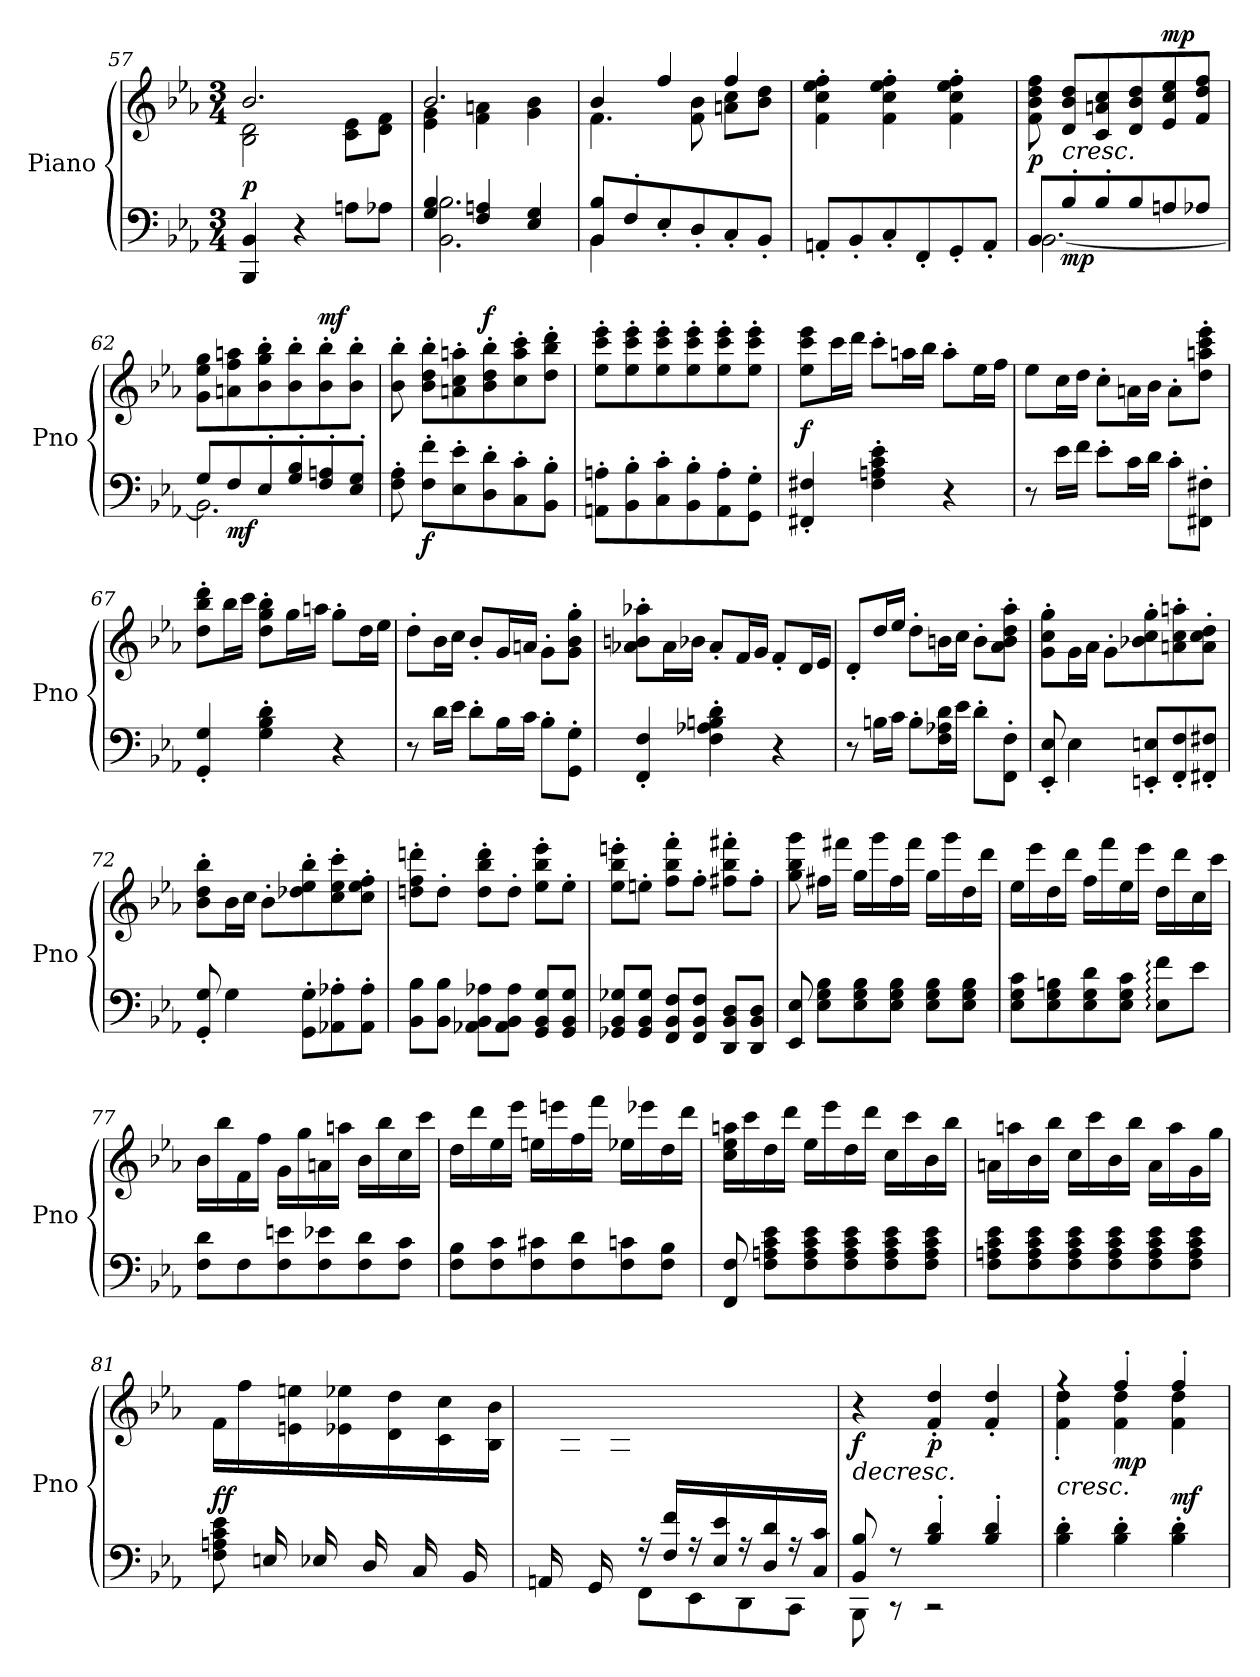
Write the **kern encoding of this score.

**kern	**kern	**dynam
*part1	*part1	*part1
*staff2	*staff1	*staff1/2
*I"Piano	*	*
*I'Pno	*	*
!!LO:LB:g=z
*clefF4	*clefG2	*
*k[b-e-a-]	*k[b-e-a-]	*
*M3/4	*M3/4	*
=57	=57	=57
*	*^	*
!	!	!	!LO:DY:a=2
4BBB-/ 4BB-/	2.b-/	2B-\ 2d\	p
4r	.	.	.
8An\L	.	8c\ 8e-\L	.
8A-X\J	.	8d\ 8f\J	.
=58	=58	=58	=58
*^	*	*	*
4G/ 4B-/	2.BB-\ 2.B-\	2.b-/	4e-\ 4g\	.
4F/ 4An/	.	.	4f\ 4an\	.
4E-/ 4G/	.	.	4g\ 4b-\	.
=59	=59	=59	=59	=59
8BB-/ 8B-/L	4BB-\	4b-/	4.f\	.
8F'/	.	.	.	.
8E-'/	2ryy	4ff/	.	.
8D'/	.	.	8f\ 8b-\	.
8C'/	.	4ff/	8an\ 8cc\L	.
8BB-'/J	.	.	8b-\ 8dd\J	.
*v	*v	*	*	*
*	*v	*v	*
=60	=60	=60
8AAn'/L	4f\' 4cc\' 4ee-\' 4ff\'	.
8BB-'/	.	.
8C'/	4f\' 4cc\' 4ee-\' 4ff\'	.
8FF'/	.	.
8GG'/	4f\' 4cc\' 4ee-\' 4ff\'	.
8AA'/J	.	.
=61	=61	=61
*^	*	*
!	!	!	!LO:DY:b
8BB-/L	[2.BB-\	8f\ 8b-\ 8dd\ 8ff\	p
!	!	!	!LO:HP:b
!	!	!	!LO:DY:n=1:b=2
8B-'/	.	8d/ 8b-/ 8dd/L	< mp
8B-'/	.	8c/ 8an/ 8cc/	.
8B-/	.	8d/ 8b-/ 8dd/	.
!	!	!	!LO:DY:n=2:a
8An/	.	8e-/ 8cc/ 8ee-/	mp
8A-X/J	.	8f/ 8dd/ 8ff/J	.
=62	=62	=62	=62
8G/L	2.BB-\]	8g\ 8ee-\ 8gg\L	.
!	!	!	!LO:DY:b=2
8F/	.	8an\ 8ff\ 8aan\	mf
8E-'/	.	8b-\' 8gg\' 8bb-\'	.
8G/' 8B-/'	.	8b-\' 8bb-\'	.
!	!	!	!LO:DY:a
8F/' 8An/'	.	8b-\' 8bb-\'	mf
8E-/' 8G/'J	.	8b-\' 8bb-\'J	.
*v	*v	*	*
!!LO:PB:g=z
=63	=63	=63
8F\' 8A-\'	8b-\' 8bb-\'	.
!	!	!LO:DY:b=2
8F\' 8f\'L	8b-\' 8dd\' 8bb-\'L	f
8E-\' 8e-\'	8an\' 8cc\' 8aan\'	.
!	!	!LO:DY:a
8D\' 8d\'	8b-\' 8dd\' 8bb-\'	f
8C\' 8c\'	8cc\' 8aa\' 8ccc\'	.
8BB-\' 8B-\'J	8dd\' 8bb-\' 8ddd\'J	.
=64	=64	=64
8AAn\' 8An\'L	8ee-\' 8ccc\' 8eee-\'L	.
8BB-\' 8B-\'	8ee-\' 8ccc\' 8eee-\'	.
8C\' 8c\'	8ee-\' 8ccc\' 8eee-\'	.
8BB-\' 8B-\'	8ee-\' 8ccc\' 8eee-\'	.
8AA\' 8A\'	8ee-\' 8ccc\' 8eee-\'	.
8GG\' 8G\'J	8ee-\' 8ccc\' 8eee-\'J	.
.	.	[
=65	=65	=65
!	!	!LO:DY:a=2
4FF#X/' 4F#X/'	8ee-\ 8ccc\ 8eee-\L	f
.	16ccc\L	.
.	16ddd\JJ	.
4F#\' 4An\' 4c\' 4e-\'	8ccc'\L	.
.	16aan\L	.
.	16bb-\JJ	.
4r	8aa'\L	.
.	16ee-\L	.
.	16ff\JJ	.
=66	=66	=66
8r	8ee-\L	.
16e-\LL	16cc\L	.
16f\JJ	16dd\JJ	.
8e-'\L	8cc'\L	.
16c\L	16an\L	.
16d\JJ	16b-\JJ	.
8c'\L	8a'\L	.
8FF#X\' 8F#X\'J	8dd\' 8aan\' 8ccc\' 8eee-\'J	.
!!LO:LB:g=z
=67	=67	=67
4GG/' 4G/'	8dd\' 8bb-\' 8ddd\'L	.
.	16bb-\L	.
.	16ccc\JJ	.
4G\' 4B-\' 4d\'	8dd\' 8gg\' 8bb-\'L	.
.	16gg\L	.
.	16aan\JJ	.
4r	8gg'\L	.
.	16dd\L	.
.	16ee-\JJ	.
=68	=68	=68
8r	8dd'\L	.
16d\LL	16b-\L	.
16e-\JJ	16cc\JJ	.
8d'\L	8b-'/L	.
16B-\L	16g/L	.
16c\JJ	16an/JJ	.
8B-'\L	8g'\L	.
8GG\' 8G\'J	8g\' 8b-\' 8gg\'J	.
=69	=69	=69
4FF/' 4F/'	8a-X\' 8bn\' 8aa-X\'L	.
.	16a-\L	.
.	16b-X\JJ	.
4F\' 4A-X\' 4Bn\' 4d\'	8a-'/L	.
.	16f/L	.
.	16g/JJ	.
4r	8f'/L	.
.	16d/L	.
.	16e-/JJ	.
=70	=70	=70
8r	8d'/L	.
16Bn\LL	16dd/L	.
16c\JJ	16ee-/JJ	.
8B'\L	8dd'\L	.
16F\ 16A-X\ 16d\L	16bn\L	.
16e-\JJ	16cc\JJ	.
8d'\L	8b'\L	.
8FF\' 8F\'J	8a-\' 8b\' 8dd\' 8aa-\'J	.
!!LO:LB:g=z
=71	=71	=71
8EE-/' 8E-/'	8g\' 8cc\' 8gg\'L	.
4E-\	16g\L	.
.	16a-\JJ	.
.	8g'\L	.
8EEn/' 8En/'L	8b-X\' 8cc\' 8gg\'	.
8FF/' 8F/'	8an\' 8cc\' 8aan\'	.
8FF#X/' 8F#X/'J	8a\' 8cc\' 8dd\'J	.
=72	=72	=72
8GG/' 8G/'	8b-\' 8dd\' 8bb-\'L	.
4G\	16b-\L	.
.	16cc\JJ	.
.	8b-'\L	.
8GG\' 8G\'L	8dd-X\' 8ee-\' 8bb-\'	.
8AA-X\' 8A-X\'	8cc\' 8ee-\' 8ccc\'	.
8AA-\' 8A-\'J	8cc\' 8ee-\' 8ff\'J	.
=73	=73	=73
8BB-\ 8B-\L	8ddn\' 8ff\' 8dddn\'L	.
8BB-\ 8B-\J	8dd'\J	.
8AA-X\ 8BB-\ 8A-X\L	8dd\' 8bb-\' 8ddd\'L	.
8AA-\ 8BB-\ 8A-\J	8dd'\J	.
8GG/ 8BB-/ 8G/L	8ee-\' 8bb-\' 8eee-\'L	.
8GG/ 8BB-/ 8G/J	8ee-'\J	.
!!LO:LB:g=z
=74	=74	=74
8GG-X/ 8BB-/ 8G-X/L	8ee-\' 8bb-\' 8eeen\'L	.
8GG-/ 8BB-/ 8G-/J	8een'\J	.
8FF/ 8BB-/ 8F/L	8ff\' 8bb-\' 8fff\'L	.
8FF/ 8BB-/ 8F/J	8ff'\J	.
8DD/ 8BB-/ 8D/L	8ff#X\' 8bb-\' 8fff#X\'L	.
8DD/ 8BB-/ 8D/J	8ff#'\J	.
=75	=75	=75
8EE-/ 8E-/	8gg\ 8bb-\ 8ggg\	.
8E-\ 8G\ 8B-\L	16ff#X\LL	.
.	16fff#X\JJ	.
8E-\ 8G\ 8B-\	16gg\LL	.
.	16ggg\	.
8E-\ 8G\ 8B-\J	16ff#\	.
.	16fff#\JJ	.
8E-\ 8G\ 8B-\L	16gg\LL	.
.	16ggg\	.
8E-\ 8G\ 8B-\J	16dd\	.
.	16ddd\JJ	.
=76	=76	=76
8E-\ 8G\ 8c\L	16ee-\LL	.
.	16eee-\	.
8E-\ 8G\ 8Bn\	16dd\	.
.	16ddd\JJ	.
8E-\ 8G\ 8d\	16ff\LL	.
.	16fff\	.
8E-\ 8G\ 8c\J	16ee-\	.
.	16eee-\JJ	.
8E-\: 8f\:L	16dd\LL	.
.	16ddd\	.
8e-\J	16cc\	.
.	16ccc\JJ	.
=77	=77	=77
8F\ 8d\L	16b-\LL	.
.	16bb-\	.
8F\	16f\	.
.	16ff\JJ	.
8F\ 8en\	16g\LL	.
.	16gg\	.
8F\ 8e-X\	16an\	.
.	16aan\JJ	.
8F\ 8d\	16b-\LL	.
.	16bb-\	.
8F\ 8c\J	16cc\	.
.	16ccc\JJ	.
!!LO:LB:g=z
=78	=78	=78
8F\ 8B-\L	16dd\LL	.
.	16ddd\	.
8F\ 8c\	16ee-\	.
.	16eee-\JJ	.
8F\ 8c#X\	16een\LL	.
.	16eeen\	.
8F\ 8d\	16ff\	.
.	16fff\JJ	.
8F\ 8cn\	16ee-X\LL	.
.	16eee-X\	.
8F\ 8B-\J	16dd\	.
.	16ddd\JJ	.
=79	=79	=79
8FF/ 8F/	16cc\ 16ee-\ 16aan\LL	.
.	16ccc\	.
8F\ 8An\ 8c\ 8e-\L	16dd\	.
.	16ddd\JJ	.
8F\ 8A\ 8c\ 8e-\	16ee-\LL	.
.	16eee-\	.
8F\ 8A\ 8c\ 8e-\	16dd\	.
.	16ddd\JJ	.
8F\ 8A\ 8c\ 8e-\	16cc\LL	.
.	16ccc\	.
8F\ 8A\ 8c\ 8e-\J	16b-\	.
.	16bb-\JJ	.
=80	=80	=80
8F\ 8An\ 8c\ 8e-\L	16an\LL	.
.	16aan\	.
8F\ 8A\ 8c\ 8e-\	16b-\	.
.	16bb-\JJ	.
8F\ 8A\ 8c\ 8e-\	16cc\LL	.
.	16ccc\	.
8F\ 8A\ 8c\ 8e-\	16b-\	.
.	16bb-\JJ	.
8F\ 8A\ 8c\ 8e-\	16a\LL	.
.	16aa\	.
8F\ 8A\ 8c\ 8e-\J	16g\	.
.	16gg\JJ	.
=81	=81	=81
*^	*	*
!	!	!	!LO:DY:a=2
8ryy	8F\ 8An\ 8c\ 8e-\	16f\LL	ff
.	.	16ff\JJ	.
16En/LL	8ryy	16ryy	.
16ryy	.	16en\ 16een\	.
16E-X/	2ryy	16ryy	.
16ryy	.	16e-X\ 16ee-X\	.
16D/	.	16ryy	.
16ryy	.	16d\ 16dd\	.
16C/	.	16ryy	.
16ryy	.	16c\ 16cc\	.
16BB-/	.	16ryy	.
16ryy	.	16B-\ 16b-\JJ	.
!!LO:LB:g=z
=82	=82	=82	=82
*	*^	*	*
16AAn/LL	4ryy	4ryy	16ryy	.
16ryy	.	.	16An\ 16an\	.
16GG/	.	.	16ryy	.
2ryy	.	.	16G\ 16g\JJ	.
.	16r	8FF\L	2ryy	.
.	16F/ 16f/LL	.	.	.
.	16r	8EE-\	.	.
.	16E-/ 16e-/	.	.	.
.	16r	8DD\	.	.
.	16D/ 16d/	.	.	.
.	16r	8CC\J	.	.
16ryy	16C/ 16c/JJ	.	.	.
*	*v	*v	*	*
=83	=83	=83	=83
!	!	!	!LO:HP:b
!	!	!	!LO:DY:n=1:b
8BB-/ 8B-/	8BBB-\	4r	> f
8r	8r	.	.
!	!	!	!LO:DY:n=2:b
4B-/' 4d/'	2r	4f/' 4dd/'	p
4B-/' 4d/'	.	4f/' 4dd/'	.
*v	*v	*	*
.	.	]
=84	=84	=84
!	!	!LO:HP:b
*	*^	*
4B-\' 4d\'	4rff	4f\' 4dd\'	<
!	!	!	!LO:DY:b
4B-\' 4d\'	4ff'/	4f\ 4dd\	mp
!	!	!	!LO:DY:a=2
4B-\' 4d\'	4ff'/	4f\ 4dd\	mf
*	*v	*v	*
.	.	[
=	=	=
*-	*-	*-
